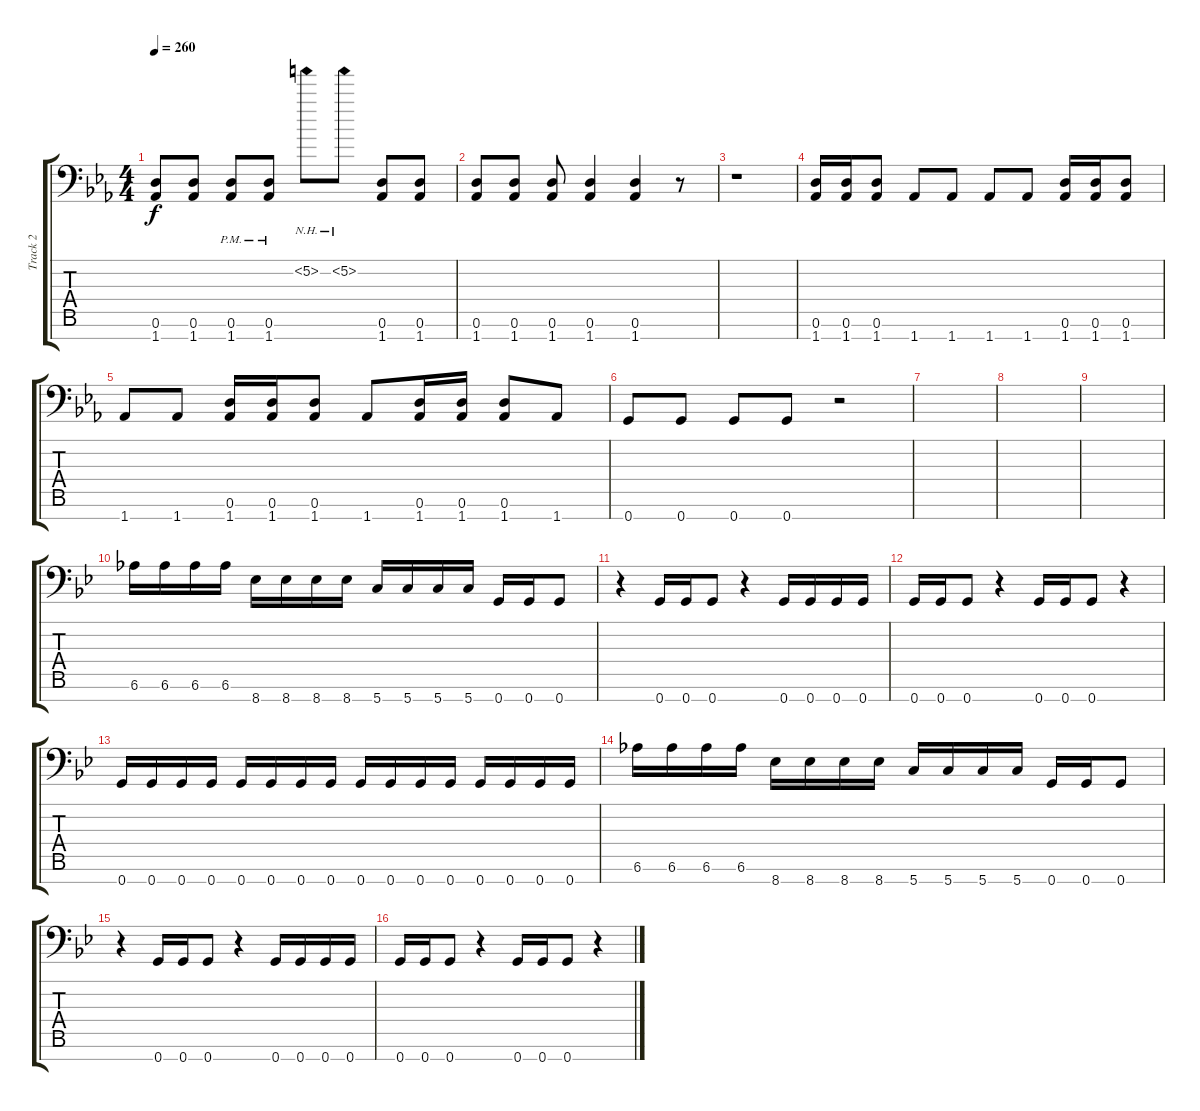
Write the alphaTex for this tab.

\track ("Track 2" "Track 2") {instrument acousticguitarsteel}
\staff {score tabs}
\tuning (D4 A3 E3 C3 G2 D2 G1) {hide}
\ts (4 4)
\tempo 260
\clef f4
\ks cminor
(0.6 1.7).8{dy f} (0.6 1.7).8 (0.6 1.7{pm}).8 (0.6 1.7{pm}).8 5.2{nh}.8 5.2{nh}.8 (0.6 1.7).8 (0.6 1.7).8 |
(0.6 1.7).8 (0.6 1.7).8 (0.6 1.7).8 (0.6 1.7).4 (0.6 1.7).4 r.8 |
r.1 |
(0.6 1.7).16 (0.6 1.7).16 (0.6 1.7).8 1.7.8 1.7.8 1.7.8 1.7.8 (0.6 1.7).16 (0.6 1.7).16 (0.6 1.7).8 |
1.7.8 1.7.8 (0.6 1.7).16 (0.6 1.7).16 (0.6 1.7).8 1.7.8 (0.6 1.7).16 (0.6 1.7).16 (0.6 1.7).8 1.7.8 |
0.7.8 0.7.8 0.7.8 0.7.8 r.2 |
|
|
|
\ks gminor
6.6.16 6.6.16 6.6.16 6.6.16 8.7.16 8.7.16 8.7.16 8.7.16 5.7.16 5.7.16 5.7.16 5.7.16 0.7.16 0.7.16 0.7.8 |
r.4 0.7.16 0.7.16 0.7.8 r.4 0.7.16 0.7.16 0.7.16 0.7.16 |
0.7.16 0.7.16 0.7.8 r.4 0.7.16 0.7.16 0.7.8 r.4 |
0.7.16 0.7.16 0.7.16 0.7.16 0.7.16 0.7.16 0.7.16 0.7.16 0.7.16 0.7.16 0.7.16 0.7.16 0.7.16 0.7.16 0.7.16 0.7.16 |
6.6.16 6.6.16 6.6.16 6.6.16 8.7.16 8.7.16 8.7.16 8.7.16 5.7.16 5.7.16 5.7.16 5.7.16 0.7.16 0.7.16 0.7.8 |
r.4 0.7.16 0.7.16 0.7.8 r.4 0.7.16 0.7.16 0.7.16 0.7.16 |
0.7.16 0.7.16 0.7.8 r.4 0.7.16 0.7.16 0.7.8 r.4
